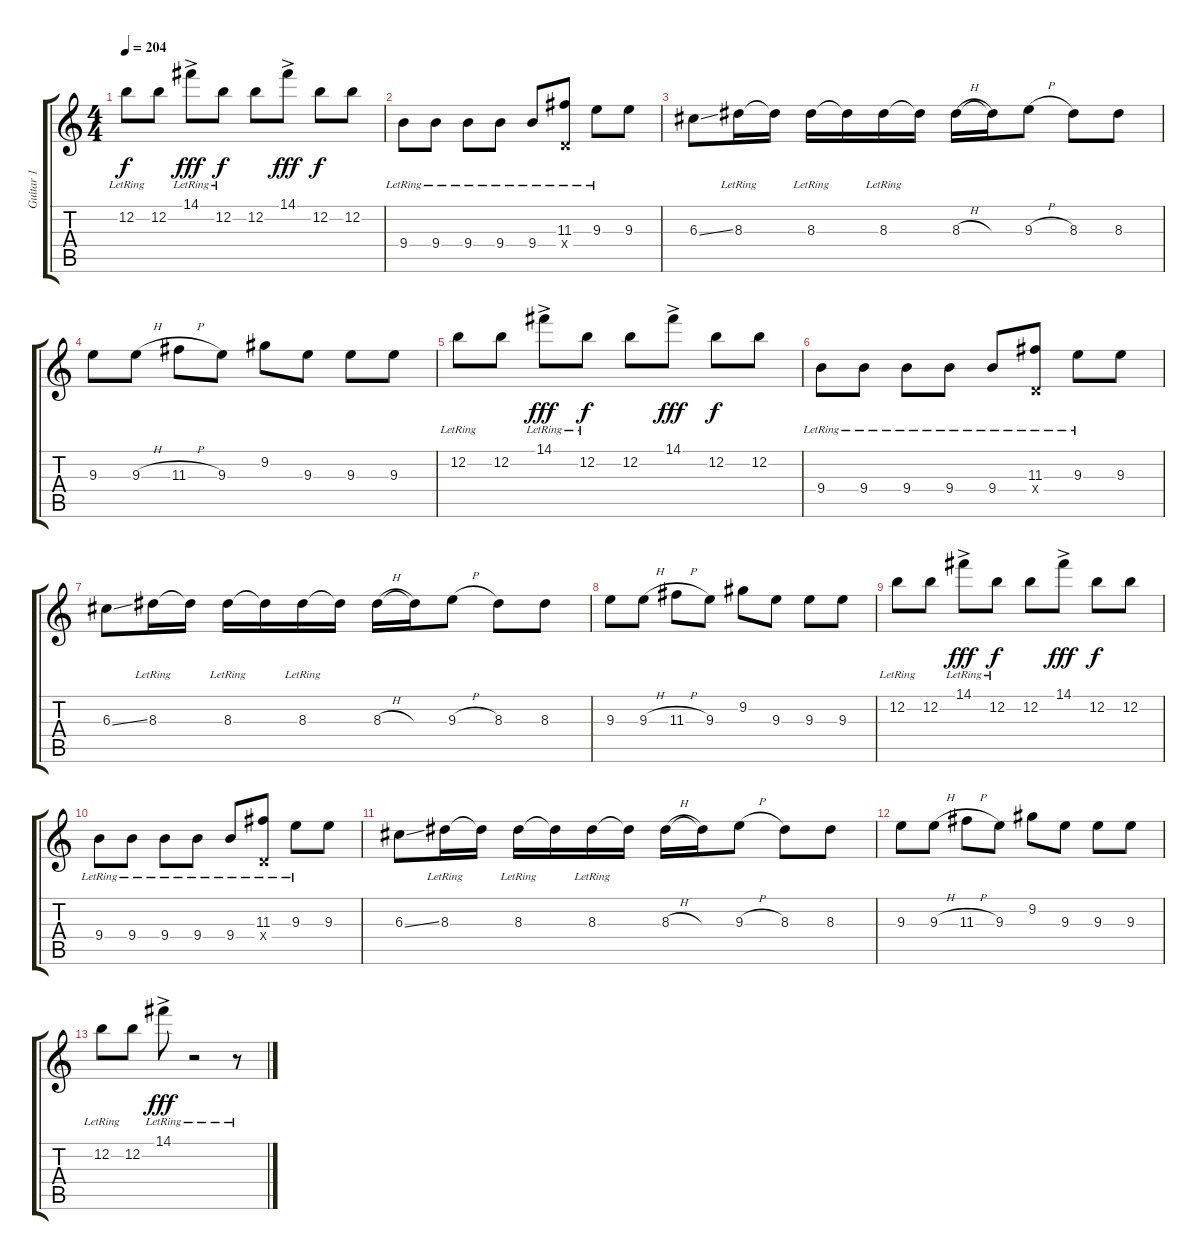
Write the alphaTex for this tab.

\track ("Guitar 1" "Guitar 1") {instrument distortionguitar}
\staff {score tabs}
\tuning (E4 B3 G3 D3 A2 E2) {hide}
\ts (4 4)
\tempo 204
\clef g2
\ks c
12.2{lr}.8{dy f} 12.2.8 14.1{ac lr}.8{dy fff} 12.2{lr}.8{dy f} 12.2.8 14.1{ac}.8{dy fff} 12.2.8{dy f} 12.2.8 |
9.4{lr}.8 9.4{lr}.8 9.4{lr}.8 9.4{lr}.8 9.4{lr}.8 (11.3{lr} 0.4{x}).8 9.3{lr}.8 9.3.8 |
6.3{ss}.8 8.3{lr}.16 8.3{t}.16 8.3{lr}.16 8.3{t}.16 8.3{lr}.16 8.3{t}.16 8.3{h}.16 8.3{t}.16 9.3{h}.8 8.3.8 8.3.8 |
9.3.8 9.3{h}.8 11.3{h}.8 9.3.8 9.2.8 9.3.8 9.3.8 9.3.8 |
12.2{lr}.8 12.2.8 14.1{ac lr}.8{dy fff} 12.2{lr}.8{dy f} 12.2.8 14.1{ac}.8{dy fff} 12.2.8{dy f} 12.2.8 |
9.4{lr}.8 9.4{lr}.8 9.4{lr}.8 9.4{lr}.8 9.4{lr}.8 (11.3{lr} 0.4{x}).8 9.3{lr}.8 9.3.8 |
6.3{ss}.8 8.3{lr}.16 8.3{t}.16 8.3{lr}.16 8.3{t}.16 8.3{lr}.16 8.3{t}.16 8.3{h}.16 8.3{t}.16 9.3{h}.8 8.3.8 8.3.8 |
9.3.8 9.3{h}.8 11.3{h}.8 9.3.8 9.2.8 9.3.8 9.3.8 9.3.8 |
12.2{lr}.8 12.2.8 14.1{ac lr}.8{dy fff} 12.2{lr}.8{dy f} 12.2.8 14.1{ac}.8{dy fff} 12.2.8{dy f} 12.2.8 |
9.4{lr}.8 9.4{lr}.8 9.4{lr}.8 9.4{lr}.8 9.4{lr}.8 (11.3{lr} 0.4{x}).8 9.3{lr}.8 9.3.8 |
6.3{ss}.8 8.3{lr}.16 8.3{t}.16 8.3{lr}.16 8.3{t}.16 8.3{lr}.16 8.3{t}.16 8.3{h}.16 8.3{t}.16 9.3{h}.8 8.3.8 8.3.8 |
9.3.8 9.3{h}.8 11.3{h}.8 9.3.8 9.2.8 9.3.8 9.3.8 9.3.8 |
12.2{lr}.8 12.2.8 14.1{ac lr}.8{dy fff} r.2 r.8
